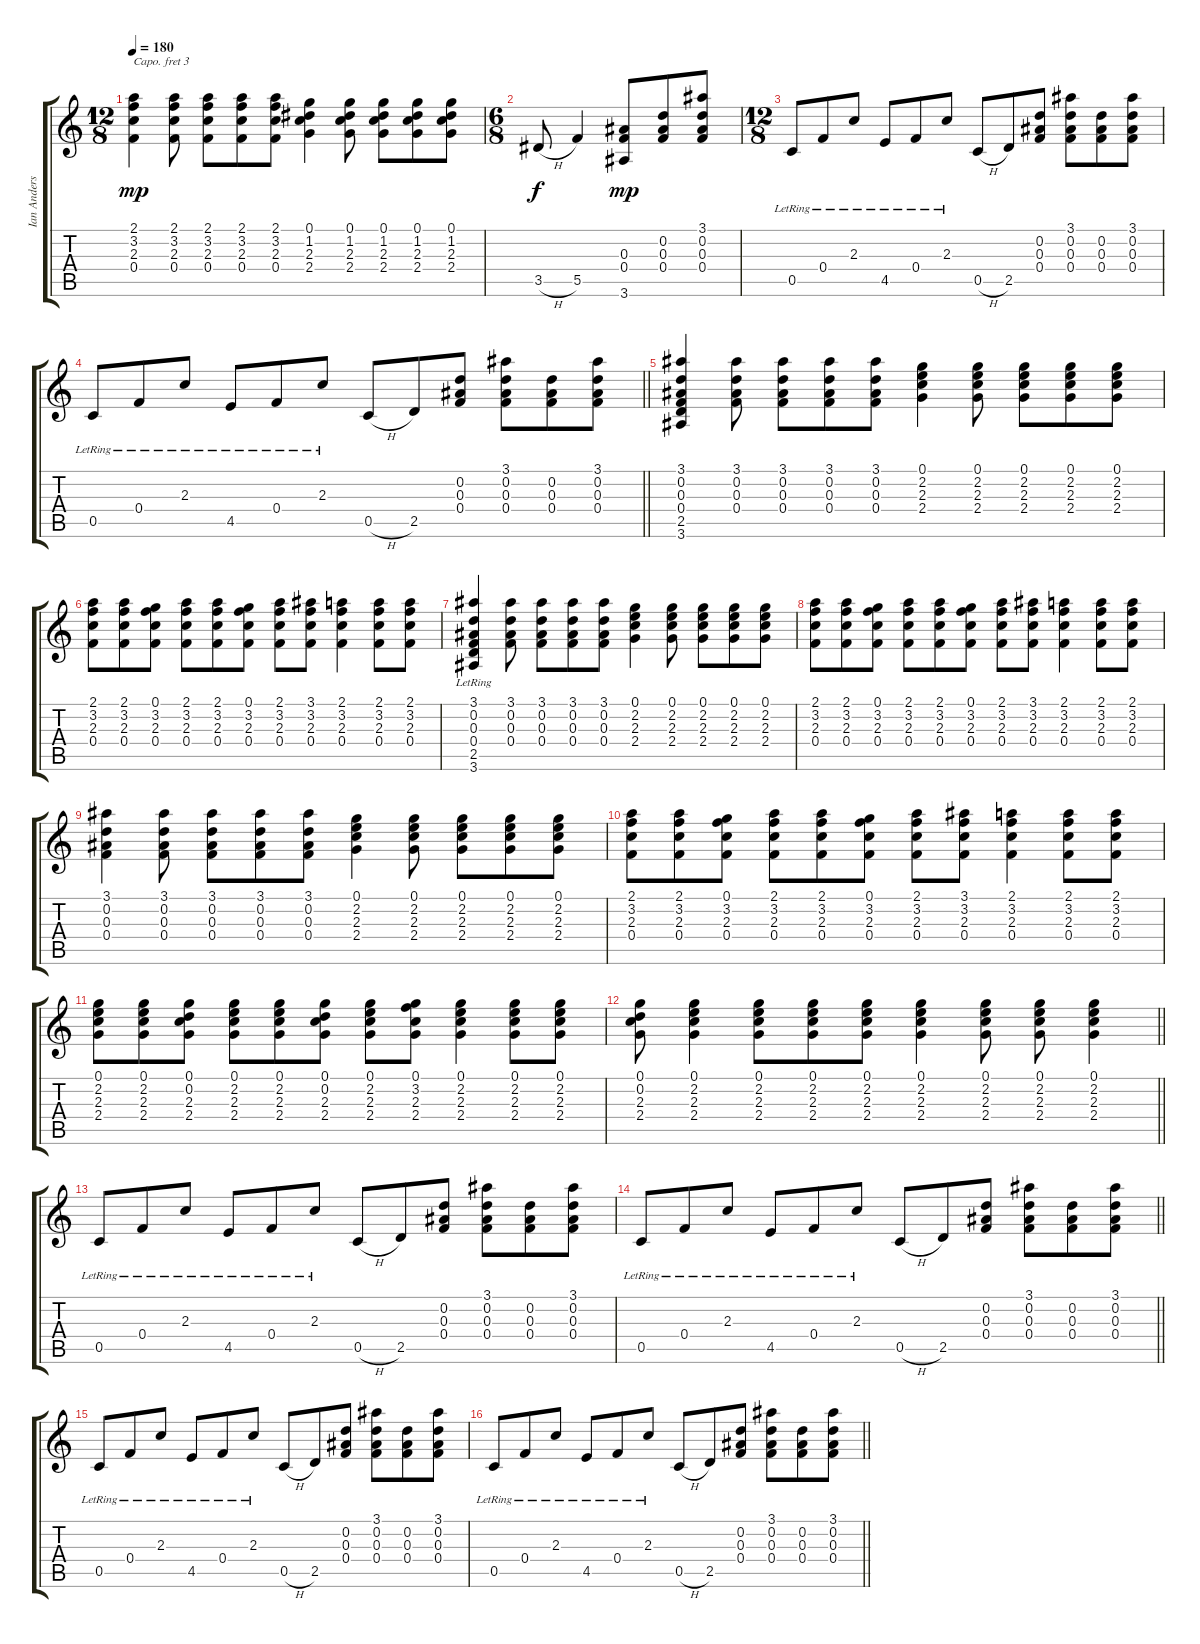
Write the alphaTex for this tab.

\track ("Ian Anderson (acoustic guitar)" "Ian Anders") {instrument acousticguitarsteel}
\staff {score tabs}
\capo 3
\tuning (E4 B3 G3 D3 A2 E2) {hide}
\ts (12 8)
\tempo 180
\clef g2
\ks c
(2.1 3.2 2.3 0.4).4{dy mp} (2.1 3.2 2.3 0.4).8 (2.1 3.2 2.3 0.4).8 (2.1 3.2 2.3 0.4).8 (2.1 3.2 2.3 0.4).8 (0.1 1.2 2.3 2.4).4 (0.1 1.2 2.3 2.4).8 (0.1 1.2 2.3 2.4).8 (0.1 1.2 2.3 2.4).8 (0.1 1.2 2.3 2.4).8 |
\ts (6 8)
3.5{h}.8{dy f} 5.5.4 (0.3 0.4 3.6).8{dy mp} (0.2 0.3 0.4).8 (3.1 0.2 0.3 0.4).8 |
\ts (12 8)
0.5{lr}.8 0.4{lr}.8 2.3{lr}.8 4.5{lr}.8 0.4{lr}.8 2.3{lr}.8 0.5{h}.8 2.5.8 (0.2 0.3 0.4).8 (3.1 0.2 0.3 0.4).8 (0.2 0.3 0.4).8 (3.1 0.2 0.3 0.4).8 |
\barLineRight lightlight
0.5{lr}.8 0.4{lr}.8 2.3{lr}.8 4.5{lr}.8 0.4{lr}.8 2.3{lr}.8 0.5{h}.8 2.5.8 (0.2 0.3 0.4).8 (3.1 0.2 0.3 0.4).8 (0.2 0.3 0.4).8 (3.1 0.2 0.3 0.4).8 |
(3.1 0.2 0.3 0.4 2.5 3.6).4 (3.1 0.2 0.3 0.4).8 (3.1 0.2 0.3 0.4).8 (3.1 0.2 0.3 0.4).8 (3.1 0.2 0.3 0.4).8 (0.1 2.2 2.3 2.4).4 (0.1 2.2 2.3 2.4).8 (0.1 2.2 2.3 2.4).8 (0.1 2.2 2.3 2.4).8 (0.1 2.2 2.3 2.4).8 |
(2.1 3.2 2.3 0.4).8 (2.1 3.2 2.3 0.4).8 (0.1 3.2 2.3 0.4).8 (2.1 3.2 2.3 0.4).8 (2.1 3.2 2.3 0.4).8 (0.1 3.2 2.3 0.4).8 (2.1 3.2 2.3 0.4).8 (3.1 3.2 2.3 0.4).8 (2.1 3.2 2.3 0.4).4 (2.1 3.2 2.3 0.4).8 (2.1 3.2 2.3 0.4).8 |
(3.1 0.2 0.3 0.4 2.5{lr} 3.6).4 (3.1 0.2 0.3 0.4).8 (3.1 0.2 0.3 0.4).8 (3.1 0.2 0.3 0.4).8 (3.1 0.2 0.3 0.4).8 (0.1 2.2 2.3 2.4).4 (0.1 2.2 2.3 2.4).8 (0.1 2.2 2.3 2.4).8 (0.1 2.2 2.3 2.4).8 (0.1 2.2 2.3 2.4).8 |
(2.1 3.2 2.3 0.4).8 (2.1 3.2 2.3 0.4).8 (0.1 3.2 2.3 0.4).8 (2.1 3.2 2.3 0.4).8 (2.1 3.2 2.3 0.4).8 (0.1 3.2 2.3 0.4).8 (2.1 3.2 2.3 0.4).8 (3.1 3.2 2.3 0.4).8 (2.1 3.2 2.3 0.4).4 (2.1 3.2 2.3 0.4).8 (2.1 3.2 2.3 0.4).8 |
(3.1 0.2 0.3 0.4).4 (3.1 0.2 0.3 0.4).8 (3.1 0.2 0.3 0.4).8 (3.1 0.2 0.3 0.4).8 (3.1 0.2 0.3 0.4).8 (0.1 2.2 2.3 2.4).4 (0.1 2.2 2.3 2.4).8 (0.1 2.2 2.3 2.4).8 (0.1 2.2 2.3 2.4).8 (0.1 2.2 2.3 2.4).8 |
(2.1 3.2 2.3 0.4).8 (2.1 3.2 2.3 0.4).8 (0.1 3.2 2.3 0.4).8 (2.1 3.2 2.3 0.4).8 (2.1 3.2 2.3 0.4).8 (0.1 3.2 2.3 0.4).8 (2.1 3.2 2.3 0.4).8 (3.1 3.2 2.3 0.4).8 (2.1 3.2 2.3 0.4).4 (2.1 3.2 2.3 0.4).8 (2.1 3.2 2.3 0.4).8 |
(0.1 2.2 2.3 2.4).8 (0.1 2.2 2.3 2.4).8 (0.1 0.2 2.3 2.4).8 (0.1 2.2 2.3 2.4).8 (0.1 2.2 2.3 2.4).8 (0.1 0.2 2.3 2.4).8 (0.1 2.2 2.3 2.4).8 (0.1 3.2 2.3 2.4).8 (0.1 2.2 2.3 2.4).4 (0.1 2.2 2.3 2.4).8 (0.1 2.2 2.3 2.4).8 |
\barLineRight lightlight
(0.1 0.2 2.3 2.4).8 (0.1 2.2 2.3 2.4).4 (0.1 2.2 2.3 2.4).8 (0.1 2.2 2.3 2.4).8 (0.1 2.2 2.3 2.4).8 (0.1 2.2 2.3 2.4).4 (0.1 2.2 2.3 2.4).8 (0.1 2.2 2.3 2.4).8 (0.1 2.2 2.3 2.4).4 |
0.5{lr}.8 0.4{lr}.8 2.3{lr}.8 4.5{lr}.8 0.4{lr}.8 2.3{lr}.8 0.5{h}.8 2.5.8 (0.2 0.3 0.4).8 (3.1 0.2 0.3 0.4).8 (0.2 0.3 0.4).8 (3.1 0.2 0.3 0.4).8 |
\barLineRight lightlight
0.5{lr}.8 0.4{lr}.8 2.3{lr}.8 4.5{lr}.8 0.4{lr}.8 2.3{lr}.8 0.5{h}.8 2.5.8 (0.2 0.3 0.4).8 (3.1 0.2 0.3 0.4).8 (0.2 0.3 0.4).8 (3.1 0.2 0.3 0.4).8 |
0.5{lr}.8 0.4{lr}.8 2.3{lr}.8 4.5{lr}.8 0.4{lr}.8 2.3{lr}.8 0.5{h}.8 2.5.8 (0.2 0.3 0.4).8 (3.1 0.2 0.3 0.4).8 (0.2 0.3 0.4).8 (3.1 0.2 0.3 0.4).8 |
\barLineRight lightlight
0.5{lr}.8 0.4{lr}.8 2.3{lr}.8 4.5{lr}.8 0.4{lr}.8 2.3{lr}.8 0.5{h}.8 2.5.8 (0.2 0.3 0.4).8 (3.1 0.2 0.3 0.4).8 (0.2 0.3 0.4).8 (3.1 0.2 0.3 0.4).8
